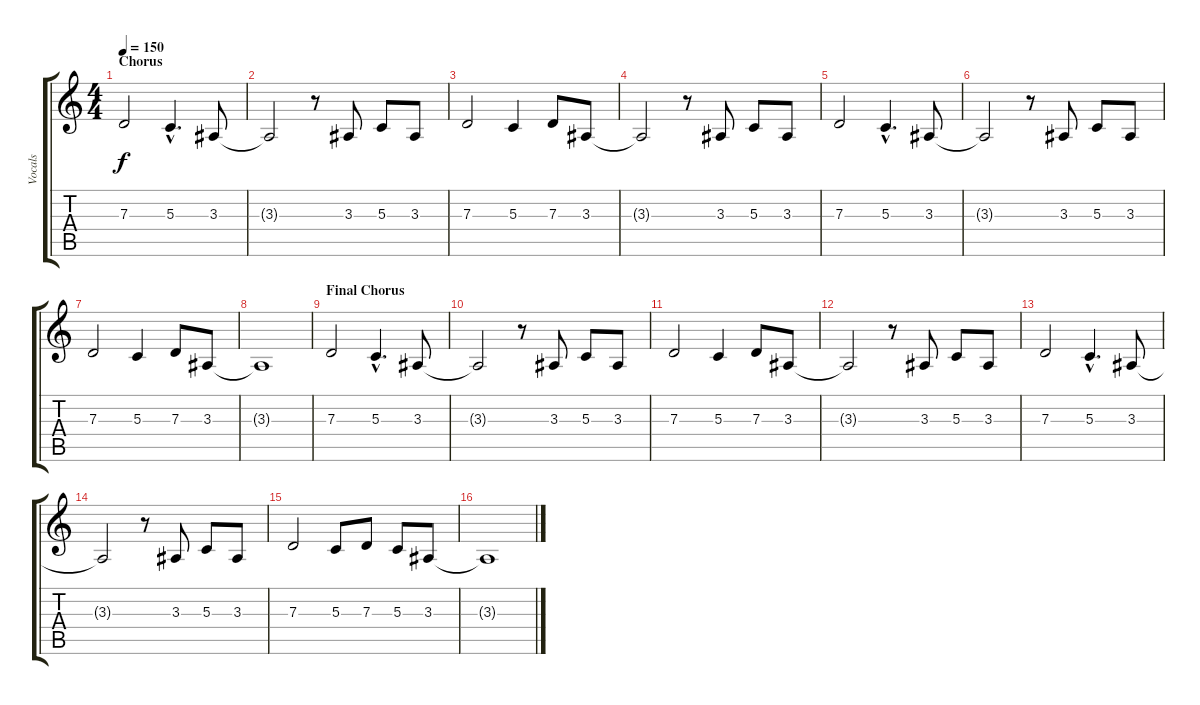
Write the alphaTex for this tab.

\track ("Vocals" "Vocals") {instrument tenorsax}
\staff {score tabs}
\tuning (E4 B3 G3 D3 A2 E2) {hide}
\ts (4 4)
\section ("" "Chorus")
\tempo 150
\clef g2
\ks c
7.3.2{dy f} 5.3{hac}.4{d} 3.3.8 |
3.3{t}.2 r.8 3.3.8 5.3.8 3.3.8 |
7.3.2 5.3.4 7.3.8 3.3.8 |
3.3{t}.2 r.8 3.3.8 5.3.8 3.3.8 |
7.3.2 5.3{hac}.4{d} 3.3.8 |
3.3{t}.2 r.8 3.3.8 5.3.8 3.3.8 |
7.3.2 5.3.4 7.3.8 3.3.8 |
3.3{t}.1 |
\section ("" "Final Chorus")
7.3.2 5.3{hac}.4{d} 3.3.8 |
3.3{t}.2 r.8 3.3.8 5.3.8 3.3.8 |
7.3.2 5.3.4 7.3.8 3.3.8 |
3.3{t}.2 r.8 3.3.8 5.3.8 3.3.8 |
7.3.2 5.3{hac}.4{d} 3.3.8 |
3.3{t}.2 r.8 3.3.8 5.3.8 3.3.8 |
7.3.2 5.3.8 7.3.8 5.3.8 3.3.8 |
3.3{t}.1
